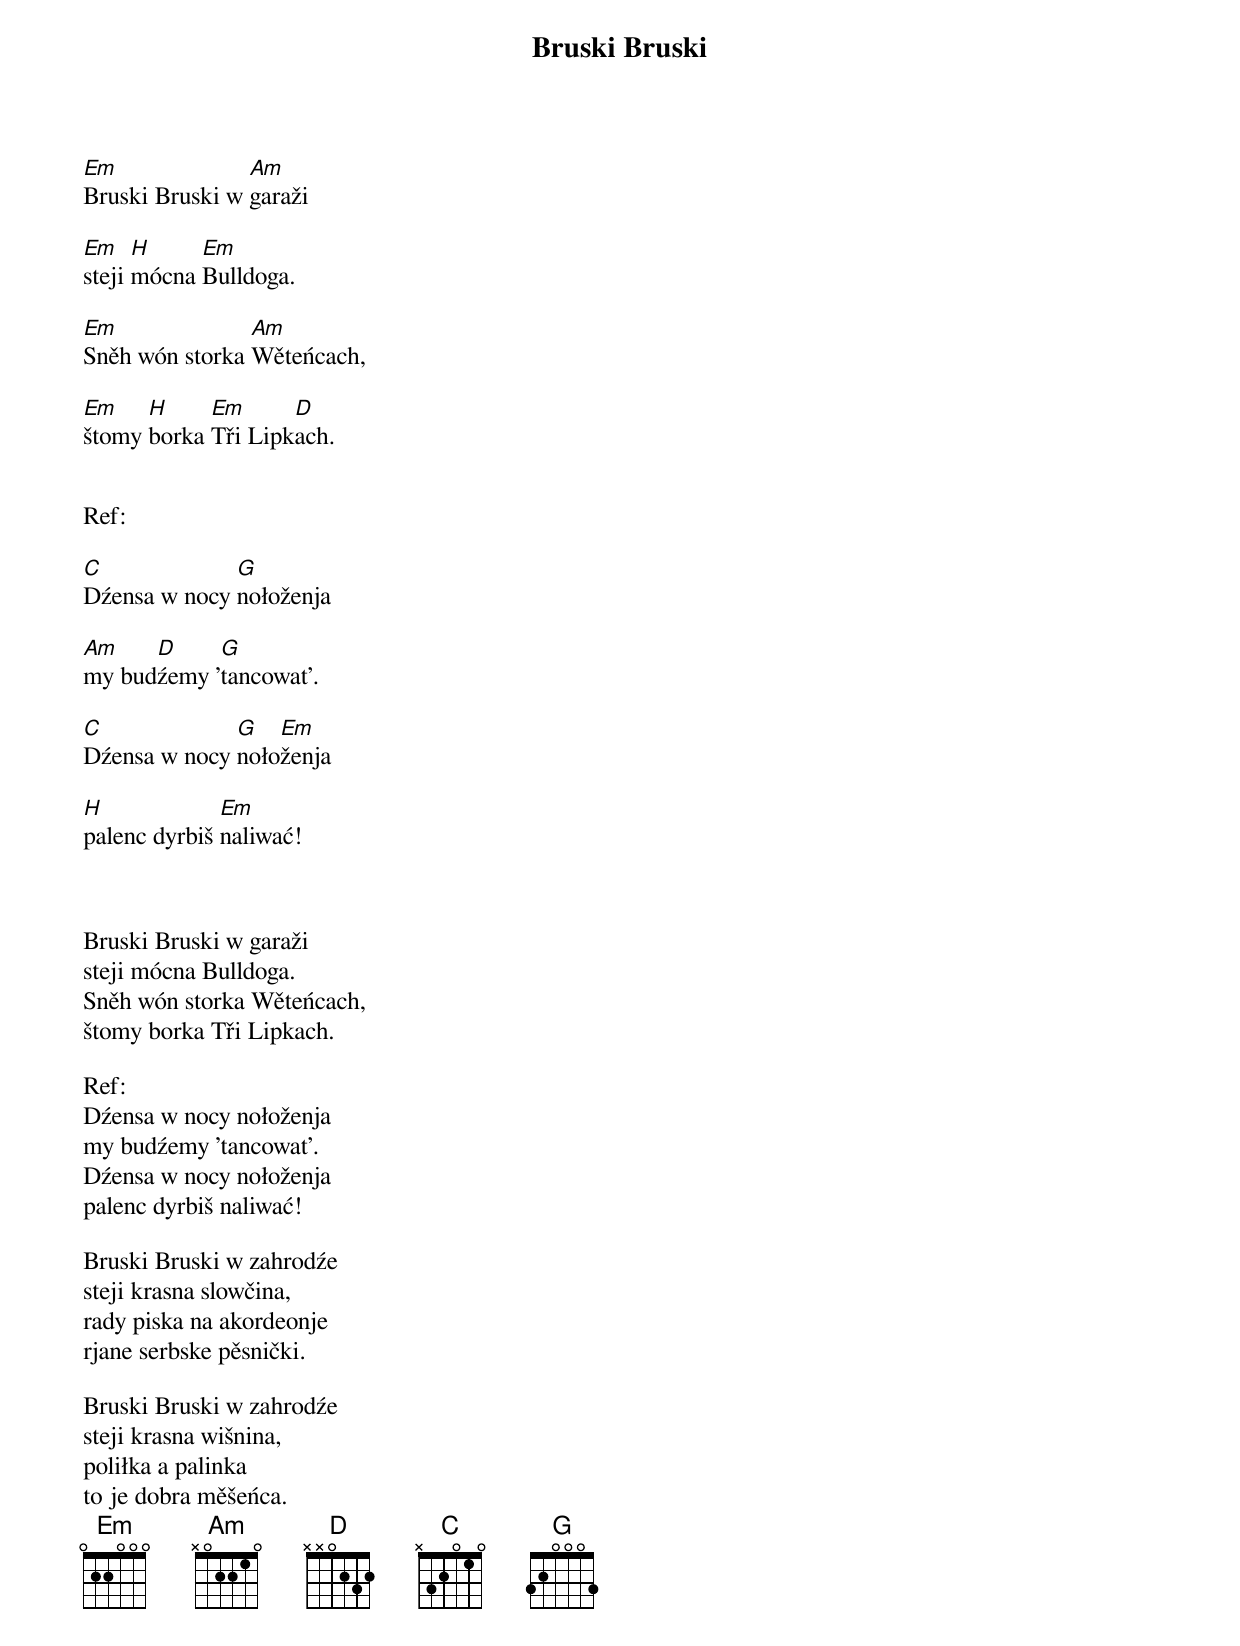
Bruski Bruski

Em              Am
Bruski Bruski w garaži

Em    H     Em
steji mócna Bulldoga.

Em              Am
Sněh wón storka Wěteńcach,

Em    H     Em      D
štomy borka Tři Lipkach.


Ref:

C             G
Dźensa w nocy nołoženja

Am    D     G
my budźemy 'tancowat'.

C             G   Em
Dźensa w nocy nołoženja

H             Em
palenc dyrbiš naliwać!



Bruski Bruski w garaži
steji mócna Bulldoga.
Sněh wón storka Wěteńcach,
štomy borka Tři Lipkach.

Ref:
Dźensa w nocy nołoženja
my budźemy 'tancowat'.
Dźensa w nocy nołoženja
palenc dyrbiš naliwać!

Bruski Bruski w zahrodźe
steji krasna slowčina,
rady piska na akordeonje
rjane serbske pěsnički.

Bruski Bruski w zahrodźe
steji krasna wišnina,
poliłka a palinka
to je dobra měšeńca.
